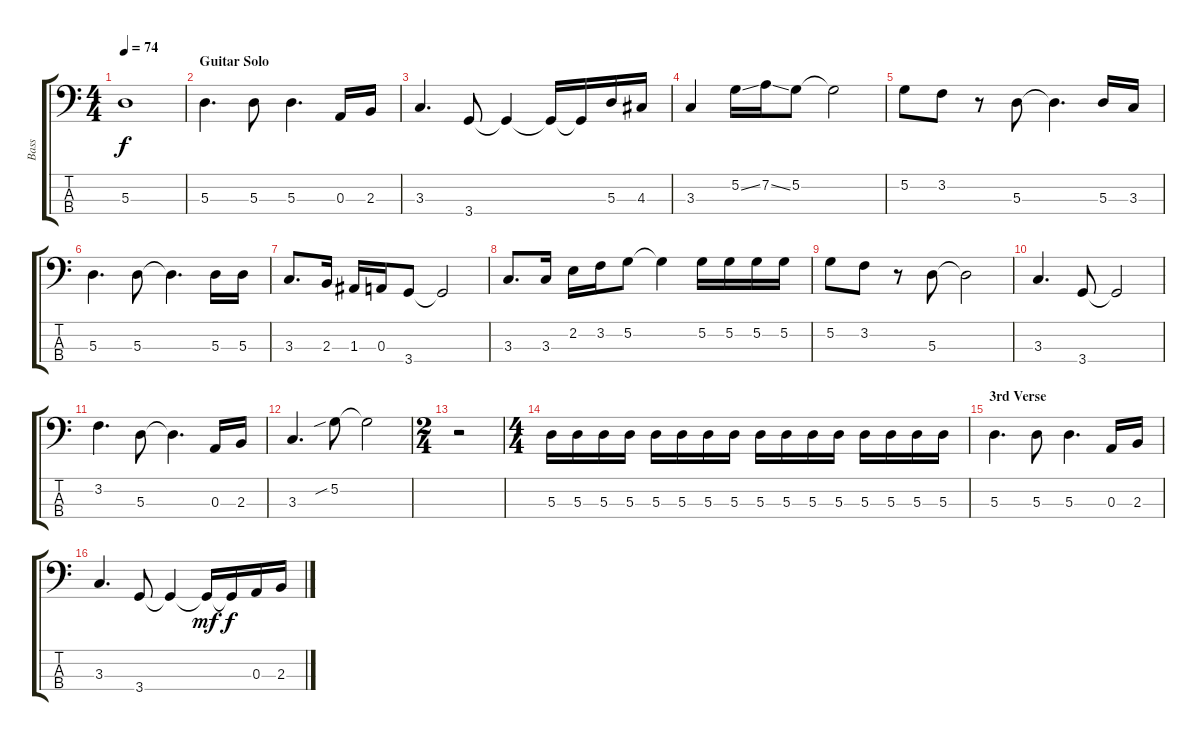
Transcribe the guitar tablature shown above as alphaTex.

\track ("Bass" "Bass") {instrument electricbassfinger}
\staff {score tabs}
\tuning (G2 D2 A1 E1) {hide}
\ts (4 4)
\tempo 74
\clef f4
\ks c
5.3{t}.1{dy f} |
\section ("" "Guitar Solo")
5.3.4{d} 5.3.8 5.3.4{d} 0.3.16 2.3.16 |
3.3.4{d} 3.4.8 3.4{t}.4 3.4{t}.16 3.4{t}.16 5.3.16 4.3.16 |
3.3.4 5.2{ss}.16 7.2{ss}.16 5.2.8 5.2{t}.2 |
5.2.8 3.2.8 r.8 5.3.8 5.3{t}.4{d} 5.3.16 3.3.16 |
5.3.4{d} 5.3.8 5.3{t}.4{d} 5.3.16 5.3.16 |
3.3.8{d} 2.3.16 1.3.16 0.3.16 3.4.8 3.4{t}.2 |
3.3.8{d} 3.3.16 2.2.16 3.2.16 5.2.8 5.2{t}.4 5.2.16 5.2.16 5.2.16 5.2.16 |
5.2.8 3.2.8 r.8 5.3.8 5.3{t}.2 |
3.3.4{d} 3.4.8 3.4{t}.2 |
3.2.4{d} 5.3.8 5.3{t}.4{d} 0.3.16 2.3.16 |
3.3.4{d} 5.2{sib}.8 5.2{t}.2 |
\ts (2 4)
r.2 |
\ts (4 4)
5.3.16 5.3.16 5.3.16 5.3.16 5.3.16 5.3.16 5.3.16 5.3.16 5.3.16 5.3.16 5.3.16 5.3.16 5.3.16 5.3.16 5.3.16 5.3.16 |
\section ("" "3rd Verse")
5.3.4{d} 5.3.8 5.3.4{d} 0.3.16 2.3.16 |
3.3.4{d} 3.4.8 3.4{t}.4 3.4{t}.16{dy mf} 3.4{t}.16{dy f} 0.3.16 2.3.16
